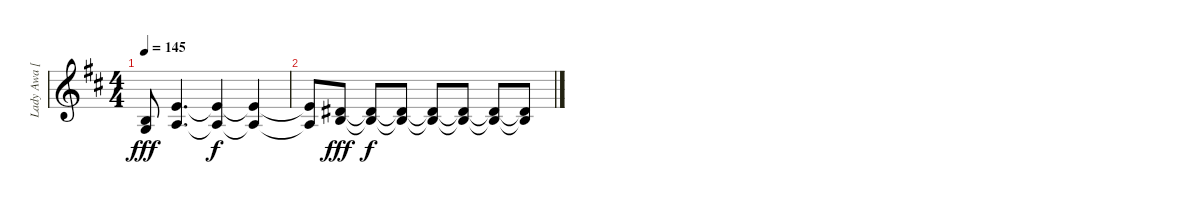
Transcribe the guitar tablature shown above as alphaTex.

\track ("Lady Awa [Keys]" "Lady Awa [") {instrument lead1square}
\staff {score}
\tuning (D4 A3 F3 C3 G2 D2) {hide}
\ts (4 4)
\tempo 145
\clef g2
\ks d
(2.2 2.3).8{dy fff} (2.1 0.2).4{d} (2.1{t} 0.2{t}).4{dy f} (2.1{t} 0.2{t}).4 |
(2.1{t} 0.2{t}).8 (6.2 6.3).8{dy fff} (6.2{t} 6.3{t}).8{dy f} (6.2{t} 6.3{t}).8 (6.2{t} 6.3{t}).8 (6.2{t} 6.3{t}).8 (6.2{t} 6.3{t}).8 (6.2{t} 6.3{t}).8
